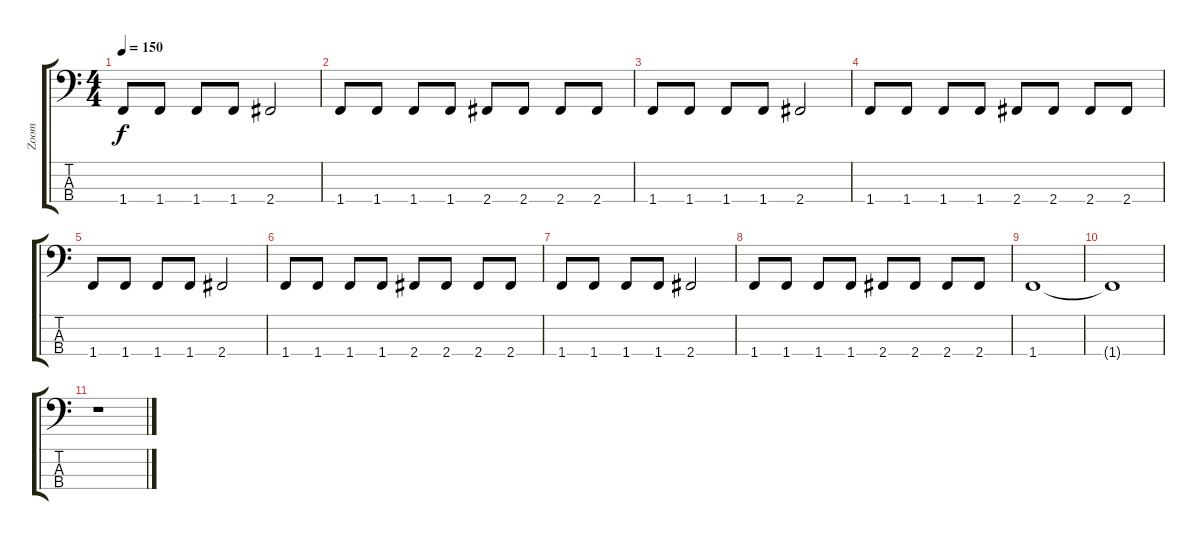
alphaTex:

\track ("Zoom" "Zoom") {instrument electricbassfinger}
\staff {score tabs}
\tuning (G2 D2 A1 E1) {hide}
\ts (4 4)
\tempo 150
\clef f4
\ks c
1.4.8{dy f} 1.4.8 1.4.8 1.4.8 2.4.2 |
1.4.8 1.4.8 1.4.8 1.4.8 2.4.8 2.4.8 2.4.8 2.4.8 |
1.4.8 1.4.8 1.4.8 1.4.8 2.4.2 |
1.4.8 1.4.8 1.4.8 1.4.8 2.4.8 2.4.8 2.4.8 2.4.8 |
1.4.8 1.4.8 1.4.8 1.4.8 2.4.2 |
1.4.8 1.4.8 1.4.8 1.4.8 2.4.8 2.4.8 2.4.8 2.4.8 |
1.4.8 1.4.8 1.4.8 1.4.8 2.4.2 |
1.4.8 1.4.8 1.4.8 1.4.8 2.4.8 2.4.8 2.4.8 2.4.8 |
1.4.1 |
1.4{t}.1 |
r.1
